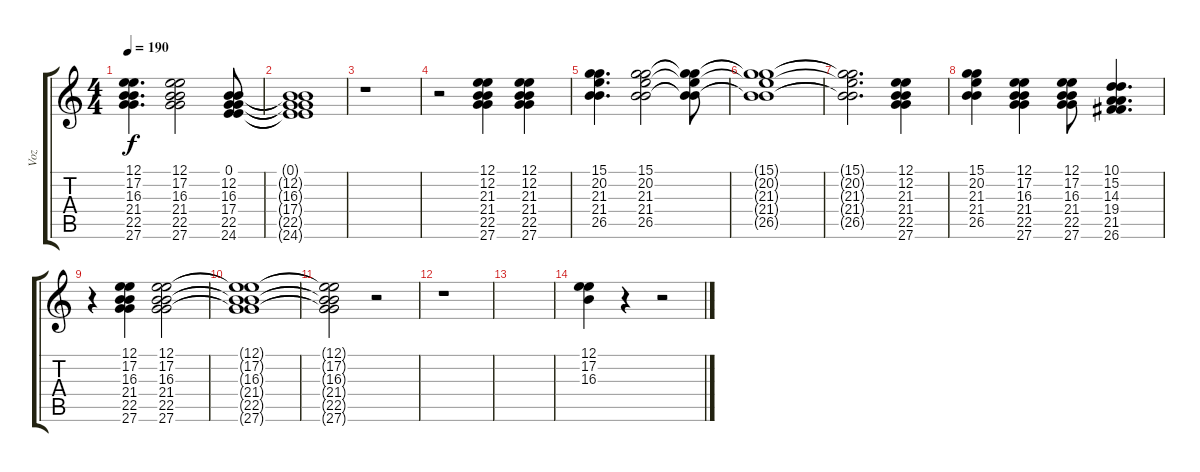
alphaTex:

\track ("Voz" "Voz") {instrument tenorsax}
\staff {score tabs}
\tuning (E4 B3 G3 D3 A2 E2) {hide}
\ts (4 4)
\tempo 190
\clef g2
\ks c
(12.1 17.2 16.3 21.4 22.5 27.6).4{d dy f} (12.1 17.2 16.3 21.4 22.5 27.6).2 (0.1 12.2 16.3 17.4 22.5 24.6).8 |
(0.1{t} 12.2{t} 16.3{t} 17.4{t} 22.5{t} 24.6{t}).1 |
r.1 |
r.2 (12.1 12.2 21.3 21.4 22.5 27.6).4 (12.1 12.2 21.3 21.4 22.5 27.6).4 |
(15.1 20.2 21.3 21.4 26.5).4{d} (15.1 20.2 21.3 21.4 26.5).2 (15.1{t} 20.2{t} 21.3{t} 21.4{t} 26.5{t}).8 |
(15.1{t} 20.2{t} 21.3{t} 21.4{t} 26.5{t}).1 |
(15.1{t} 20.2{t} 21.3{t} 21.4{t} 26.5{t}).2{d} (12.1 12.2 21.3 21.4 22.5 27.6).4 |
(15.1 20.2 21.3 21.4 26.5).4 (12.1 17.2 16.3 21.4 22.5 27.6).4 (12.1 17.2 16.3 21.4 22.5 27.6).8 (10.1 15.2 14.3 19.4 21.5 26.6).4{d} |
r.4 (12.1 17.2 16.3 21.4 22.5 27.6).4 (12.1 17.2 16.3 21.4 22.5 27.6).2 |
(12.1{t} 17.2{t} 16.3{t} 21.4{t} 22.5{t} 27.6{t}).1 |
(12.1{t} 17.2{t} 16.3{t} 21.4{t} 22.5{t} 27.6{t}).2 r.2 |
r.1 |
|
(12.1 17.2 16.3).4 r.4 r.2
